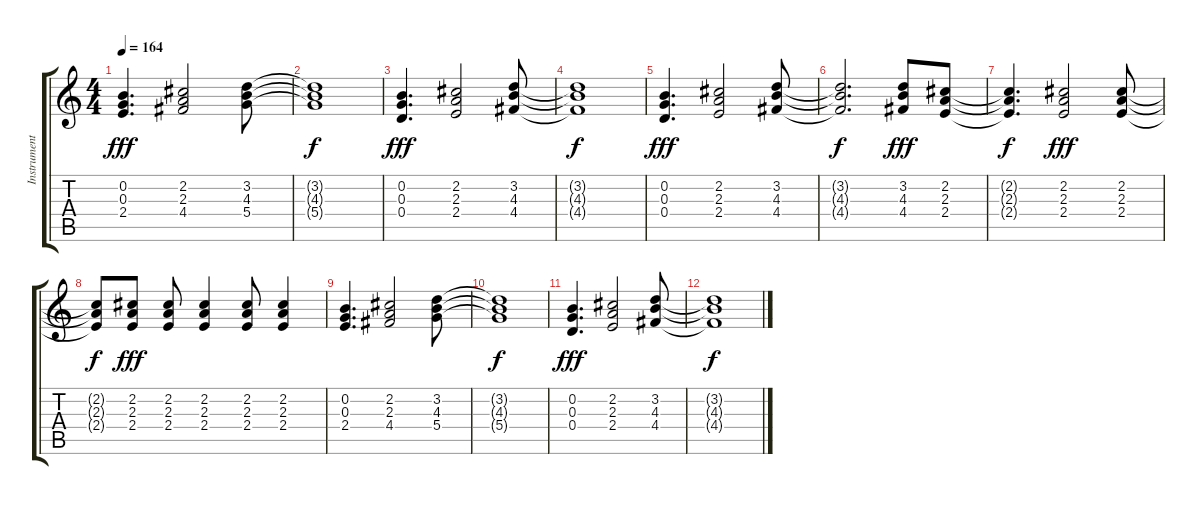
\track ("Instrument4" "Instrument") {instrument electricguitarmuted}
\staff {score tabs}
\tuning (E4 B3 G3 D3 A2 E2) {hide}
\ts (4 4)
\tempo 164
\clef g2
\ks c
(0.2 0.3 2.4).4{d dy fff volume 12} (2.2 2.3 4.4).2{volume 12} (3.2 4.3 5.4).8{volume 12} |
(3.2{t} 4.3{t} 5.4{t}).1{dy f} |
(0.2 0.3 0.4).4{d dy fff volume 11} (2.2 2.3 2.4).2{volume 10} (3.2 4.3 4.4).8{volume 9} |
(3.2{t} 4.3{t} 4.4{t}).1{dy f} |
(0.2 0.3 0.4).4{d dy fff volume 8} (2.2 2.3 2.4).2 (3.2 4.3 4.4).8{volume 8} |
(3.2{t} 4.3{t} 4.4{t}).2{d dy f} (3.2 4.3 4.4).8{dy fff volume 6} (2.2 2.3 2.4).8 |
(2.2{t} 2.3{t} 2.4{t}).4{d dy f} (2.2 2.3 2.4).2{dy fff volume 6} (2.2 2.3 2.4).8{volume 5} |
(2.2{t} 2.3{t} 2.4{t}).8{dy f} (2.2 2.3 2.4).8{dy fff} (2.2 2.3 2.4).8{volume 4} (2.2 2.3 2.4).4 (2.2 2.3 2.4).8 (2.2 2.3 2.4).4{volume 4} |
(0.2 0.3 2.4).4{d} (2.2 2.3 4.4).2{volume 3} (3.2 4.3 5.4).8{volume 2} |
(3.2{t} 4.3{t} 5.4{t}).1{dy f} |
(0.2 0.3 0.4).4{d dy fff volume 1} (2.2 2.3 2.4).2 (3.2 4.3 4.4).8{volume 1} |
(3.2{t} 4.3{t} 4.4{t}).1{dy f}
